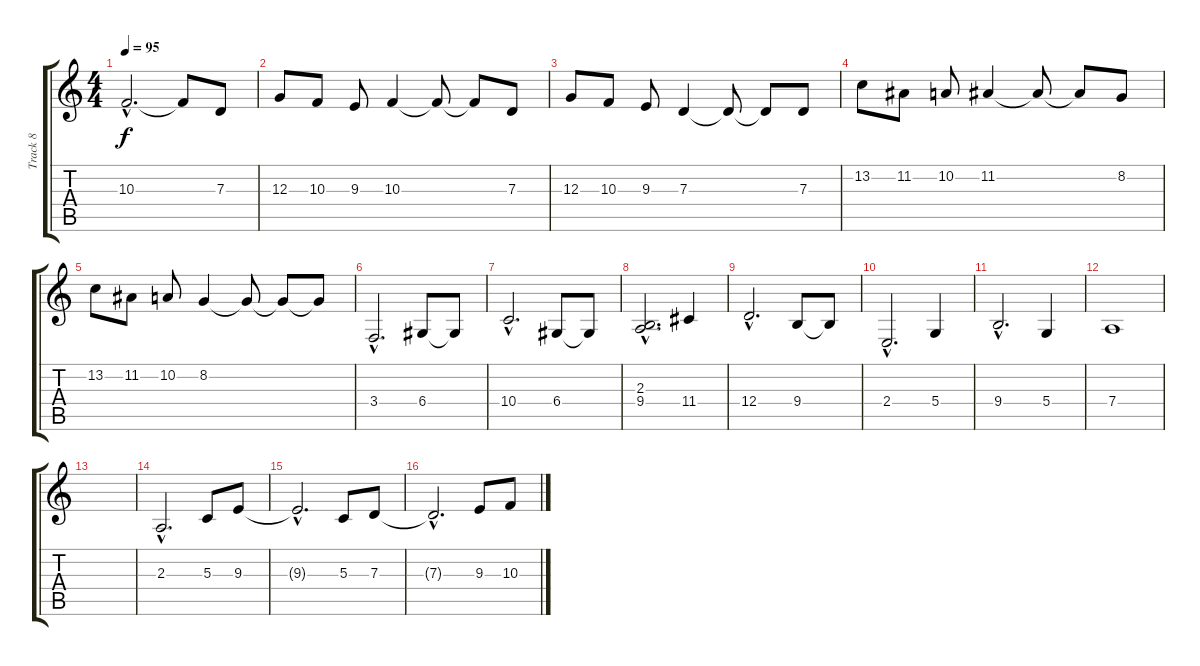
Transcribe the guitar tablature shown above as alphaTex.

\track ("Track 8" "Track 8") {instrument voiceoohs}
\staff {score tabs}
\tuning (E4 B3 G3 D3 A2 E2) {hide}
\ts (4 4)
\tempo 95
\clef g2
\ks c
10.3{hac t}.2{d dy f} 10.3{t}.8 7.3.8 |
12.3.8 10.3.8 9.3.8 10.3.4 10.3{t}.8 10.3{t}.8 7.3.8 |
12.3.8 10.3.8 9.3.8 7.3.4 7.3{t}.8 7.3{t}.8 7.3.8 |
13.2.8 11.2.8 10.2.8 11.2.4 11.2{t}.8 11.2{t}.8 8.2.8 |
13.2.8 11.2.8 10.2.8 8.2.4 8.2{t}.8 8.2{t}.8 8.2{t}.8 |
3.4{hac}.2{d} 6.4.8 6.4{t}.8 |
10.4{hac}.2{d} 6.4.8 6.4{t}.8 |
(2.3{hac} 9.4{hac}).2{d} 11.4.4 |
12.4{hac}.2{d} 9.4.8 9.4{t}.8 |
2.4{hac}.2{d} 5.4.4 |
9.4{hac}.2{d} 5.4.4 |
7.4.1 |
|
2.3{hac}.2{d} 5.3.8 9.3.8 |
9.3{hac t}.2{d} 5.3.8 7.3.8 |
7.3{hac t}.2{d} 9.3.8 10.3.8
